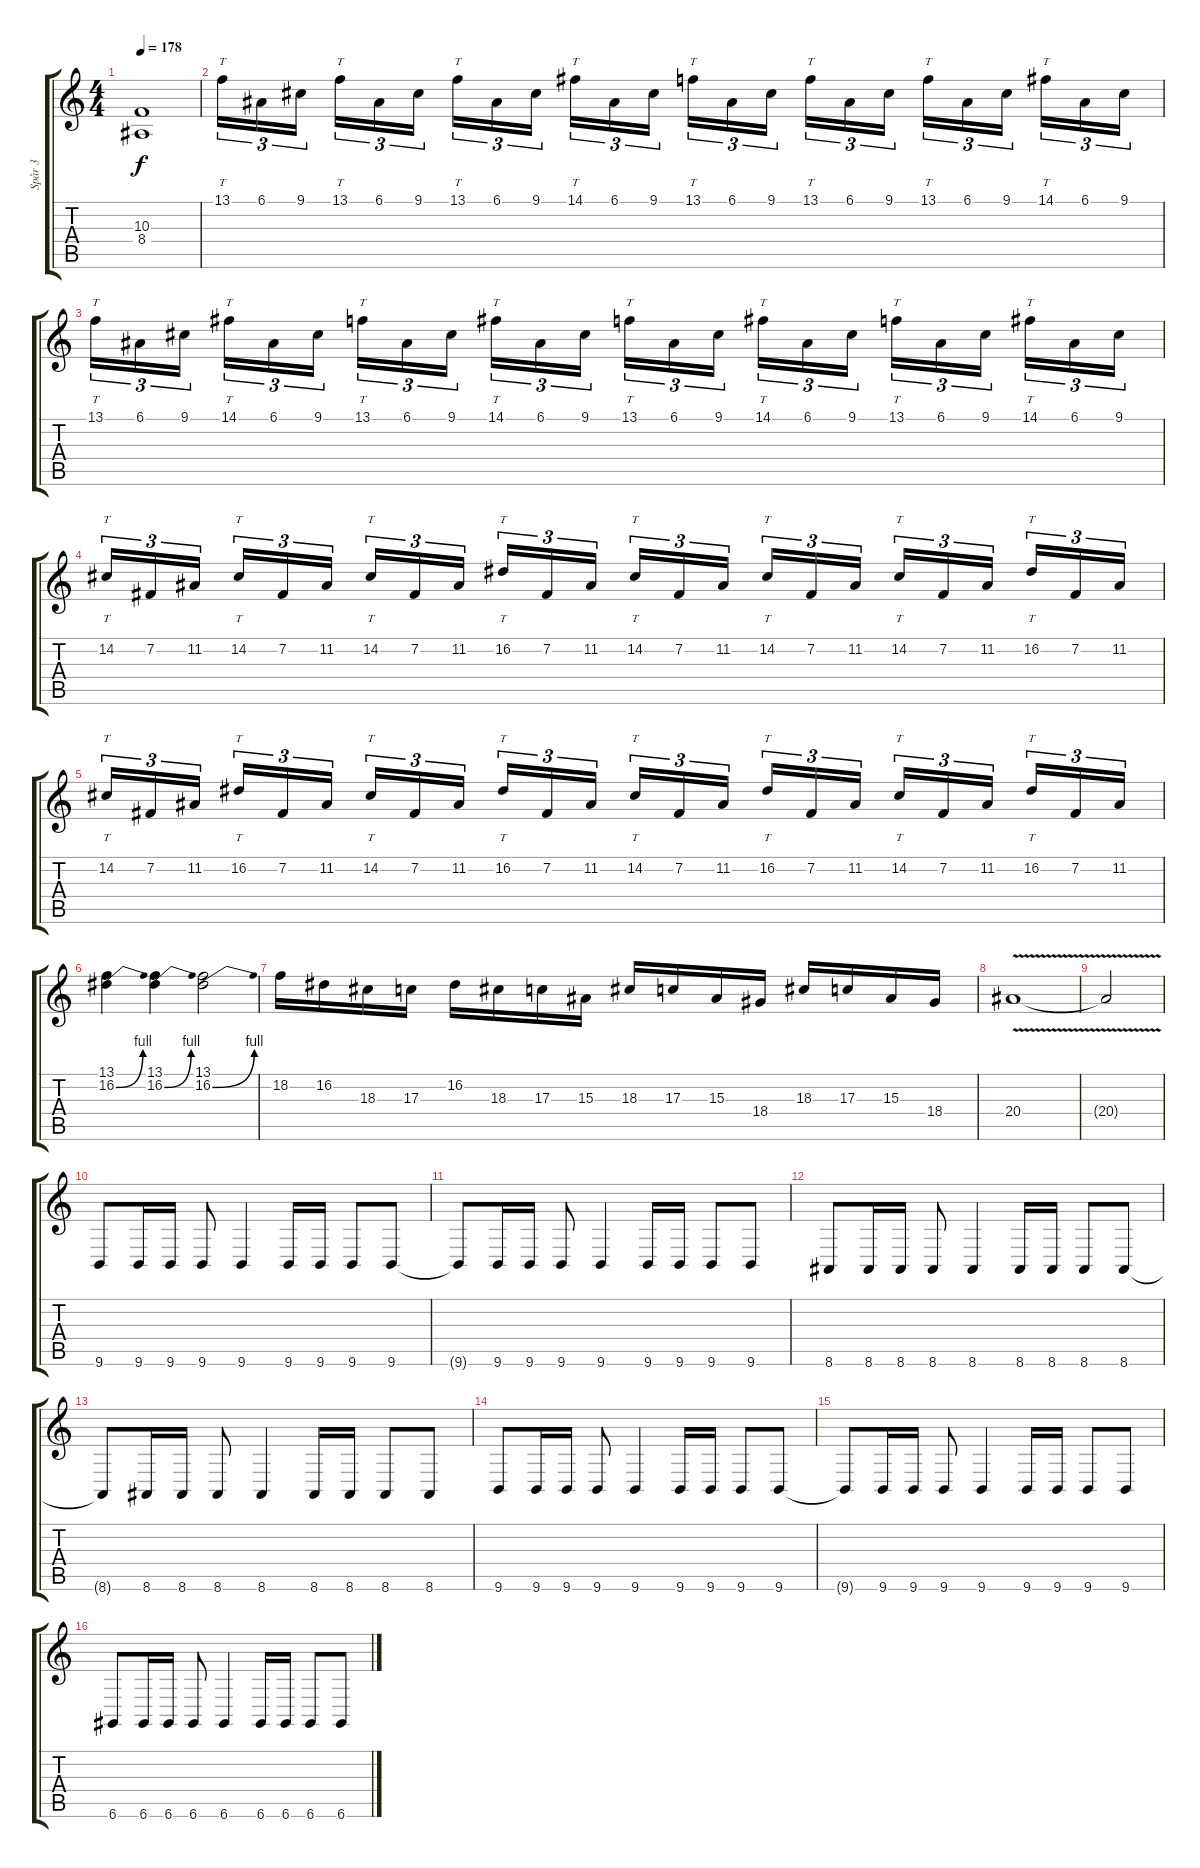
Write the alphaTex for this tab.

\track ("Spår 3" "Spår 3") {instrument lead2sawtooth}
\staff {score tabs}
\tuning (E4 B3 G3 D3 A2 D2) {hide}
\ts (4 4)
\tempo 178
\clef g2
\ks c
(10.3{t} 8.4{t}).1{dy f} |
13.1.16{tt tu (3 2)} 6.1.16{tu (3 2)} 9.1.16{tu (3 2) beam splitsecondary} 13.1.16{tt tu (3 2)} 6.1.16{tu (3 2)} 9.1.16{tu (3 2)} 13.1.16{tt tu (3 2)} 6.1.16{tu (3 2)} 9.1.16{tu (3 2) beam splitsecondary} 14.1.16{tt tu (3 2)} 6.1.16{tu (3 2)} 9.1.16{tu (3 2)} 13.1.16{tt tu (3 2)} 6.1.16{tu (3 2)} 9.1.16{tu (3 2) beam splitsecondary} 13.1.16{tt tu (3 2)} 6.1.16{tu (3 2)} 9.1.16{tu (3 2)} 13.1.16{tt tu (3 2)} 6.1.16{tu (3 2)} 9.1.16{tu (3 2) beam splitsecondary} 14.1.16{tt tu (3 2)} 6.1.16{tu (3 2)} 9.1.16{tu (3 2)} |
13.1.16{tt tu (3 2)} 6.1.16{tu (3 2)} 9.1.16{tu (3 2) beam splitsecondary} 14.1.16{tt tu (3 2)} 6.1.16{tu (3 2)} 9.1.16{tu (3 2)} 13.1.16{tt tu (3 2)} 6.1.16{tu (3 2)} 9.1.16{tu (3 2) beam splitsecondary} 14.1.16{tt tu (3 2)} 6.1.16{tu (3 2)} 9.1.16{tu (3 2)} 13.1.16{tt tu (3 2)} 6.1.16{tu (3 2)} 9.1.16{tu (3 2) beam splitsecondary} 14.1.16{tt tu (3 2)} 6.1.16{tu (3 2)} 9.1.16{tu (3 2)} 13.1.16{tt tu (3 2)} 6.1.16{tu (3 2)} 9.1.16{tu (3 2) beam splitsecondary} 14.1.16{tt tu (3 2)} 6.1.16{tu (3 2)} 9.1.16{tu (3 2)} |
14.2.16{tt tu (3 2)} 7.2.16{tu (3 2)} 11.2.16{tu (3 2) beam splitsecondary} 14.2.16{tt tu (3 2)} 7.2.16{tu (3 2)} 11.2.16{tu (3 2)} 14.2.16{tt tu (3 2)} 7.2.16{tu (3 2)} 11.2.16{tu (3 2) beam splitsecondary} 16.2.16{tt tu (3 2)} 7.2.16{tu (3 2)} 11.2.16{tu (3 2)} 14.2.16{tt tu (3 2)} 7.2.16{tu (3 2)} 11.2.16{tu (3 2) beam splitsecondary} 14.2.16{tt tu (3 2)} 7.2.16{tu (3 2)} 11.2.16{tu (3 2)} 14.2.16{tt tu (3 2)} 7.2.16{tu (3 2)} 11.2.16{tu (3 2) beam splitsecondary} 16.2.16{tt tu (3 2)} 7.2.16{tu (3 2)} 11.2.16{tu (3 2)} |
14.2.16{tt tu (3 2)} 7.2.16{tu (3 2)} 11.2.16{tu (3 2) beam splitsecondary} 16.2.16{tt tu (3 2)} 7.2.16{tu (3 2)} 11.2.16{tu (3 2)} 14.2.16{tt tu (3 2)} 7.2.16{tu (3 2)} 11.2.16{tu (3 2) beam splitsecondary} 16.2.16{tt tu (3 2)} 7.2.16{tu (3 2)} 11.2.16{tu (3 2)} 14.2.16{tt tu (3 2)} 7.2.16{tu (3 2)} 11.2.16{tu (3 2) beam splitsecondary} 16.2.16{tt tu (3 2)} 7.2.16{tu (3 2)} 11.2.16{tu (3 2)} 14.2.16{tt tu (3 2)} 7.2.16{tu (3 2)} 11.2.16{tu (3 2) beam splitsecondary} 16.2.16{tt tu (3 2)} 7.2.16{tu (3 2)} 11.2.16{tu (3 2)} |
(13.1 16.2{be (bend 0 0 60 4)}).4 (13.1 16.2{be (bend 0 0 60 4)}).4 (13.1 16.2{be (bend 0 0 60 4)}).2 |
18.2.16 16.2.16 18.3.16 17.3.16 16.2.16 18.3.16 17.3.16 15.3.16 18.3.16 17.3.16 15.3.16 18.4.16 18.3.16 17.3.16 15.3.16 18.4.16 |
20.4{v}.1 |
20.4{t}.2 |
9.6.8 9.6.16 9.6.16 9.6.8 9.6.4 9.6.16 9.6.16 9.6.8 9.6.8 |
9.6{t}.8 9.6.16 9.6.16 9.6.8 9.6.4 9.6.16 9.6.16 9.6.8 9.6.8 |
8.6.8 8.6.16 8.6.16 8.6.8 8.6.4 8.6.16 8.6.16 8.6.8 8.6.8 |
8.6{t}.8 8.6.16 8.6.16 8.6.8 8.6.4 8.6.16 8.6.16 8.6.8 8.6.8 |
9.6.8 9.6.16 9.6.16 9.6.8 9.6.4 9.6.16 9.6.16 9.6.8 9.6.8 |
9.6{t}.8 9.6.16 9.6.16 9.6.8 9.6.4 9.6.16 9.6.16 9.6.8 9.6.8 |
6.6.8 6.6.16 6.6.16 6.6.8 6.6.4 6.6.16 6.6.16 6.6.8 6.6.8
